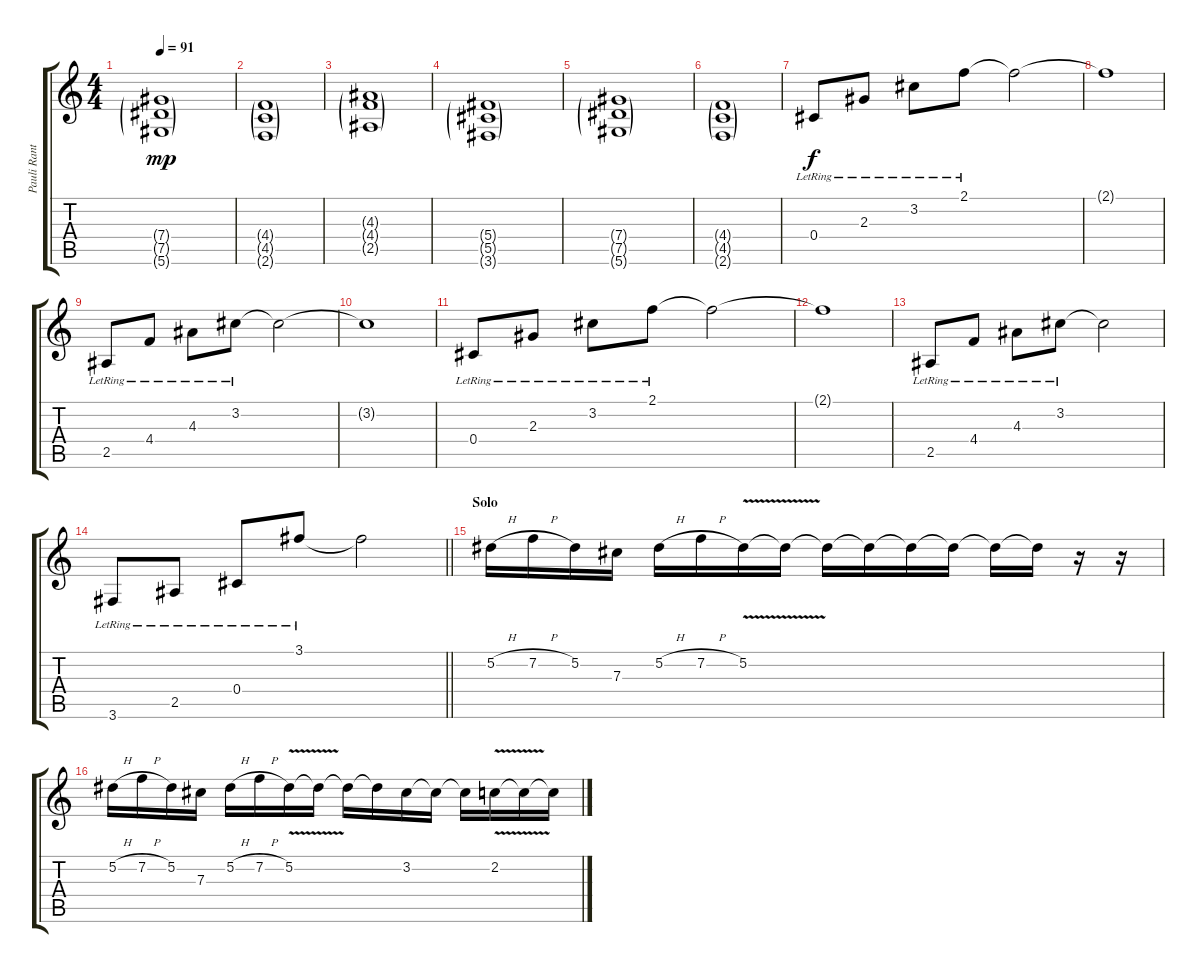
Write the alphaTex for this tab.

\track ("Pauli Rantasalmi" "Pauli Rant") {instrument electricguitarjazz}
\staff {score tabs}
\tuning (Eb4 Bb3 Gb3 Db3 Ab2 Eb2) {hide}
\ts (4 4)
\tempo 91
\clef g2
\ks c
(7.4{g} 7.5{g} 5.6{g}).1{dy mp} |
(4.4{g} 4.5{g} 2.6{g}).1 |
(4.3{g} 4.4{g} 2.5{g}).1{instrument overdrivenguitar} |
(5.4{g} 5.5{g} 3.6{g}).1 |
(7.4{g} 7.5{g} 5.6{g}).1 |
(4.4{g} 4.5{g} 2.6{g}).1 |
0.4{lr}.8{dy f} 2.3{lr}.8 3.2{lr}.8 2.1{lr}.8 2.1{t}.2 |
2.1{t}.1 |
2.5{lr}.8 4.4{lr}.8 4.3{lr}.8 3.2{lr}.8 3.2{t}.2 |
3.2{t}.1 |
0.4{lr}.8 2.3{lr}.8 3.2{lr}.8 2.1{lr}.8 2.1{t}.2 |
2.1{t}.1 |
2.5{lr}.8 4.4{lr}.8 4.3{lr}.8 3.2{lr}.8 3.2{t}.2 |
\barLineRight lightlight
3.6{lr}.8 2.5{lr}.8 0.4{lr}.8 3.1{lr}.8 3.1{t}.2 |
\section ("" "Solo")
5.2{h}.16{volume 13} 7.2{h}.16 5.2.16 7.3.16 5.2{h}.16 7.2{h}.16 5.2{v}.16 5.2{t}.16 5.2{t}.16 5.2{t}.16 5.2{t}.16 5.2{t}.16 5.2{t}.16 5.2{t}.16 r.16 r.16 |
5.2{h}.16{volume 13} 7.2{h}.16 5.2.16 7.3.16 5.2{h}.16 7.2{h}.16 5.2{v}.16 5.2{t}.16 5.2{t}.16 5.2{t}.16 3.2.16 3.2{t}.16 3.2{t}.16 2.2{v}.16 2.2{t}.16 2.2{t}.16
